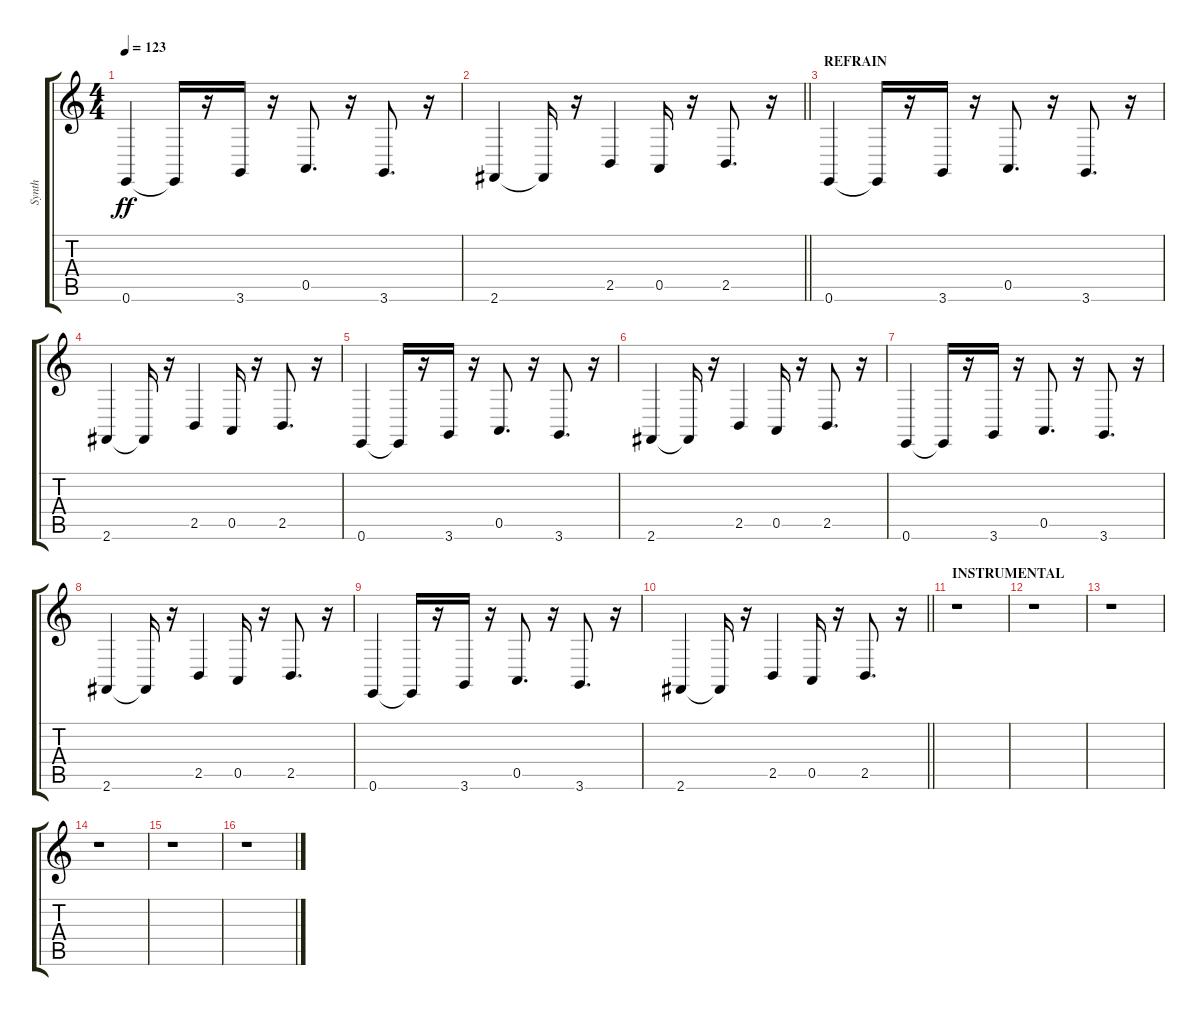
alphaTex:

\track ("Synth" "Synth") {instrument clavinet}
\staff {score tabs}
\tuning (E4 B3 G3 D3 A2 E2) {hide}
\ts (4 4)
\tempo 123
\clef g2
\ks c
0.6.4{dy ff} 0.6{t}.16 r.16 3.6.16 r.16 0.5.8{d} r.16 3.6.8{d} r.16 |
\barLineRight lightlight
2.6.4 2.6{t}.16 r.16 2.5.4 0.5.16 r.16 2.5.8{d} r.16 |
\section ("" "REFRAIN")
0.6.4 0.6{t}.16 r.16 3.6.16 r.16 0.5.8{d} r.16 3.6.8{d} r.16 |
2.6.4 2.6{t}.16 r.16 2.5.4 0.5.16 r.16 2.5.8{d} r.16 |
0.6.4 0.6{t}.16 r.16 3.6.16 r.16 0.5.8{d} r.16 3.6.8{d} r.16 |
2.6.4 2.6{t}.16 r.16 2.5.4 0.5.16 r.16 2.5.8{d} r.16 |
0.6.4 0.6{t}.16 r.16 3.6.16 r.16 0.5.8{d} r.16 3.6.8{d} r.16 |
2.6.4 2.6{t}.16 r.16 2.5.4 0.5.16 r.16 2.5.8{d} r.16 |
0.6.4 0.6{t}.16 r.16 3.6.16 r.16 0.5.8{d} r.16 3.6.8{d} r.16 |
\barLineRight lightlight
2.6.4 2.6{t}.16 r.16 2.5.4 0.5.16 r.16 2.5.8{d} r.16 |
\section ("" "INSTRUMENTAL")
r.1 |
r.1 |
r.1 |
r.1 |
r.1 |
r.1
